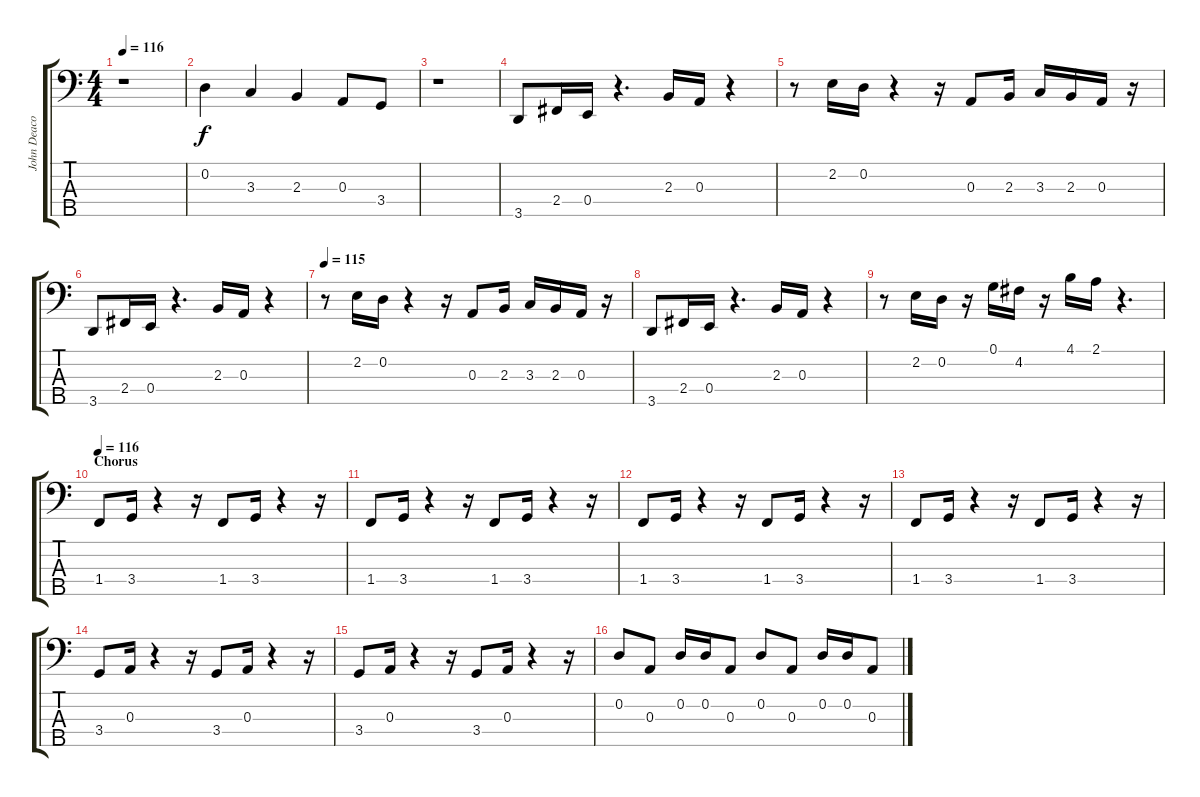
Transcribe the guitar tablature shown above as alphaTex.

\track ("John Deacon" "John Deaco") {instrument acousticguitarnylon}
\staff {score tabs}
\tuning (G2 D2 A1 E1 B0) {hide}
\ts (4 4)
\tempo 116
\clef f4
\ks c
r.1{dy f} |
0.2.4 3.3.4 2.3.4 0.3.8 3.4.8 |
r.1 |
3.5.8 2.4.16 0.4.16 r.4{d} 2.3.16 0.3.16 r.4 |
r.8 2.2.16 0.2.16 r.4 r.16 0.3.8 2.3.16 3.3.16 2.3.16 0.3.16 r.16 |
3.5.8 2.4.16 0.4.16 r.4{d} 2.3.16 0.3.16 r.4 |
\tempo 115
r.8 2.2.16 0.2.16 r.4 r.16 0.3.8 2.3.16 3.3.16 2.3.16 0.3.16 r.16 |
3.5.8 2.4.16 0.4.16 r.4{d} 2.3.16 0.3.16 r.4 |
r.8 2.2.16 0.2.16 r.16 0.1.16 4.2.16 r.16 4.1.16 2.1.16 r.4{d} |
\section ("" "Chorus")
\tempo 116
1.4.8 3.4.16 r.4 r.16 1.4.8 3.4.16 r.4 r.16 |
1.4.8 3.4.16 r.4 r.16 1.4.8 3.4.16 r.4 r.16 |
1.4.8 3.4.16 r.4 r.16 1.4.8 3.4.16 r.4 r.16 |
1.4.8 3.4.16 r.4 r.16 1.4.8 3.4.16 r.4 r.16 |
3.4.8 0.3.16 r.4 r.16 3.4.8 0.3.16 r.4 r.16 |
3.4.8 0.3.16 r.4 r.16 3.4.8 0.3.16 r.4 r.16 |
0.2.8 0.3.8 0.2.16 0.2.16 0.3.8 0.2.8 0.3.8 0.2.16 0.2.16 0.3.8
